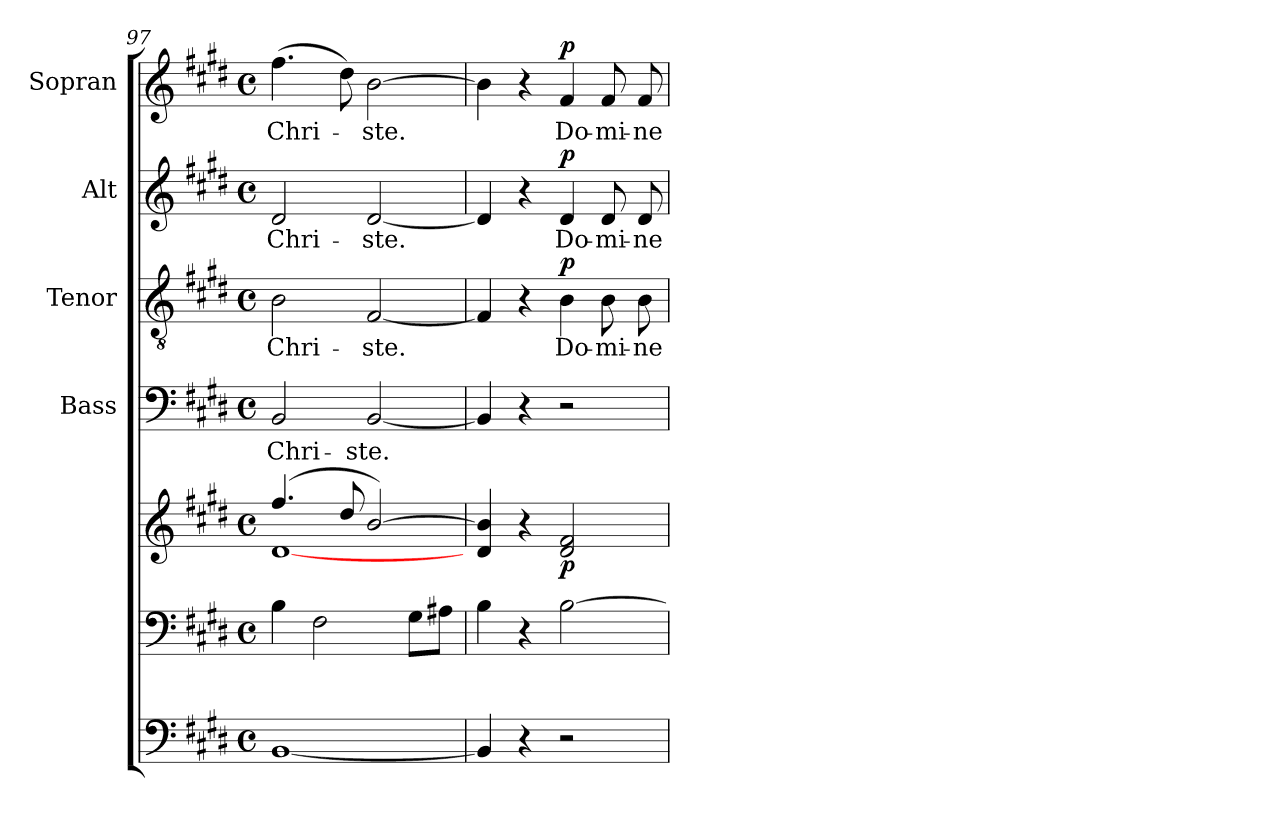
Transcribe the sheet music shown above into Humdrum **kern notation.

**kern	**kern	**kern	**dynam	**kern	**text	**kern	**text	**dynam	**kern	**text	**dynam	**kern	**text	**dynam
*part6	*part5	*part5	*part5	*part4	*part4	*part3	*part3	*part3	*part2	*part2	*part2	*part1	*part1	*part1
*staff7	*staff6	*staff5	*staff5/6	*staff4	*staff4	*staff3	*staff3	*staff3	*staff2	*staff2	*staff2	*staff1	*staff1	*staff1
*	*	*	*	*I"Bass	*	*I"Tenor	*	*	*I"Alt	*	*	*I"Sopran	*	*
*	*	*	*	*I'B.	*	*I'T.	*	*	*I'A.	*	*	*I'S.	*	*
*clefF4	*clefF4	*clefG2	*	*clefF4	*	*clefGv2	*	*	*clefG2	*	*	*clefG2	*	*
*ITrd7c12	*	*	*	*	*	*	*	*	*	*	*	*	*	*
*k[f#c#g#d#]	*k[f#c#g#d#]	*k[f#c#g#d#]	*	*k[f#c#g#d#]	*	*k[f#c#g#d#]	*	*	*k[f#c#g#d#]	*	*	*k[f#c#g#d#]	*	*
*E:	*E:	*E:	*	*E:	*	*E:	*	*	*E:	*	*	*E:	*	*
*M4/4	*M4/4	*M4/4	*	*M4/4	*	*M4/4	*	*	*M4/4	*	*	*M4/4	*	*
*met(c)	*met(c)	*met(c)	*	*met(c)	*	*met(c)	*	*	*met(c)	*	*	*met(c)	*	*
=97	=97	=97	=97	=97	=97	=97	=97	=97	=97	=97	=97	=97	=97	=97
*	*	*^	*	*	*	*	*	*	*	*	*	*	*	*
!	!	!	!	!	!	!LO:LY:b	!	!LO:LY:b	!	!	!LO:LY:b	!	!	!LO:LY:b	!
[1BBB	4B\	(4.ff#/	[<1d#	.	2BB/	Chri-	2B\	Chri-	.	2d#/	Chri-	.	(>4.ff#\	Chri-	.
.	2F#\	.	.	.	.	.	.	.	.	.	.	.	.	.	.
.	.	8dd#/	.	.	.	.	.	.	.	.	.	.	8dd#\)	.	.
!	!	!	!	!	!	!LO:LY:b	!	!LO:LY:b	!	!	!LO:LY:b	!	!	!LO:LY:b	!
.	.	[>2b/)	.	.	[2BB/	-ste.	[2F#/	-ste.	.	[2d#/	-ste.	.	[2b\	-ste.	.
.	8G#\L	.	.	.	.	.	.	.	.	.	.	.	.	.	.
.	8A#X\J	.	.	.	.	.	.	.	.	.	.	.	.	.	.
*	*	*v	*v	*	*	*	*	*	*	*	*	*	*	*	*
=98	=98	=98	=98	=98	=98	=98	=98	=98	=98	=98	=98	=98	=98	=98
4BBB/]	4B\	4d#/ 4b/]	.	4BB/]	.	4F#/]	.	.	4d#/]	.	.	4b\]	.	.
4r	4r	4r	.	4r	.	4r	.	.	4r	.	.	4r	.	.
!	!	!	!LO:DY:b	!	!	!	!LO:LY:b	!LO:DY:a	!	!LO:LY:b	!LO:DY:a	!	!LO:LY:b	!LO:DY:a
2r	[2B\	2d#/ 2f#/	p	2r	.	4B\	Do-	p	4d#/	Do-	p	4f#/	Do-	p
!	!	!	!	!	!	!	!LO:LY:b	!	!	!LO:LY:b	!	!	!LO:LY:b	!
.	.	.	.	.	.	8B\	-mi-	.	8d#/	-mi-	.	8f#/	-mi-	.
!	!	!	!	!	!	!	!LO:LY:b	!	!	!LO:LY:b	!	!	!LO:LY:b	!
.	.	.	.	.	.	8B\	-ne	.	8d#/	-ne	.	8f#/	-ne	.
=	=	=	=	=	=	=	=	=	=	=	=	=	=	=
*-	*-	*-	*-	*-	*-	*-	*-	*-	*-	*-	*-	*-	*-	*-
